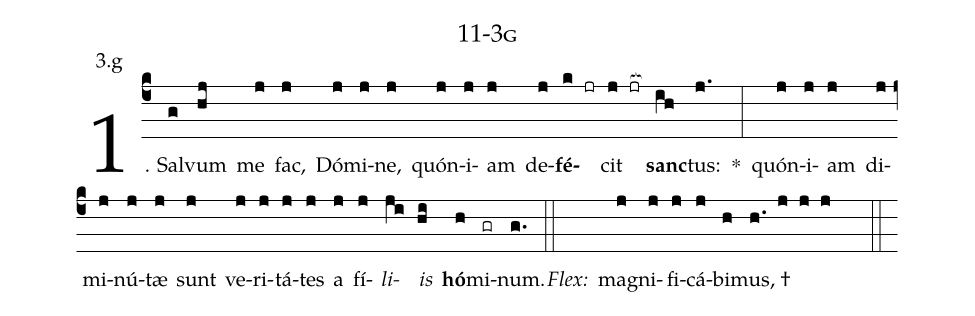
name: 11-3g;
annotation: 3.g;
%%
(c4)1. Sal(g)vum(hj) me(j) fac,(j) Dó(j)mi(j)ne,(j) quón(j)i(j)am(j) de(j)<b>fé</b>(k jr)cit(j jr[ocb:1{]) <b>sanc</b>(ih[ocb:0}])tus:(j.) *(:) quón(j)i(j)am(j) di(j)mi(j)nú(j)tæ(j) sunt(j) ve(j)ri(j)tá(j)tes(j) a(j) fí(j)<i>li</i>(ji)<i>is</i>(hi) <b>hó</b>(h)mi(gr)num.(g.) (::)
<i>Flex:</i>()  ma(j)gni(j)fi(j)cá(j)bi(h)mus, †(h. j j j  ::)
